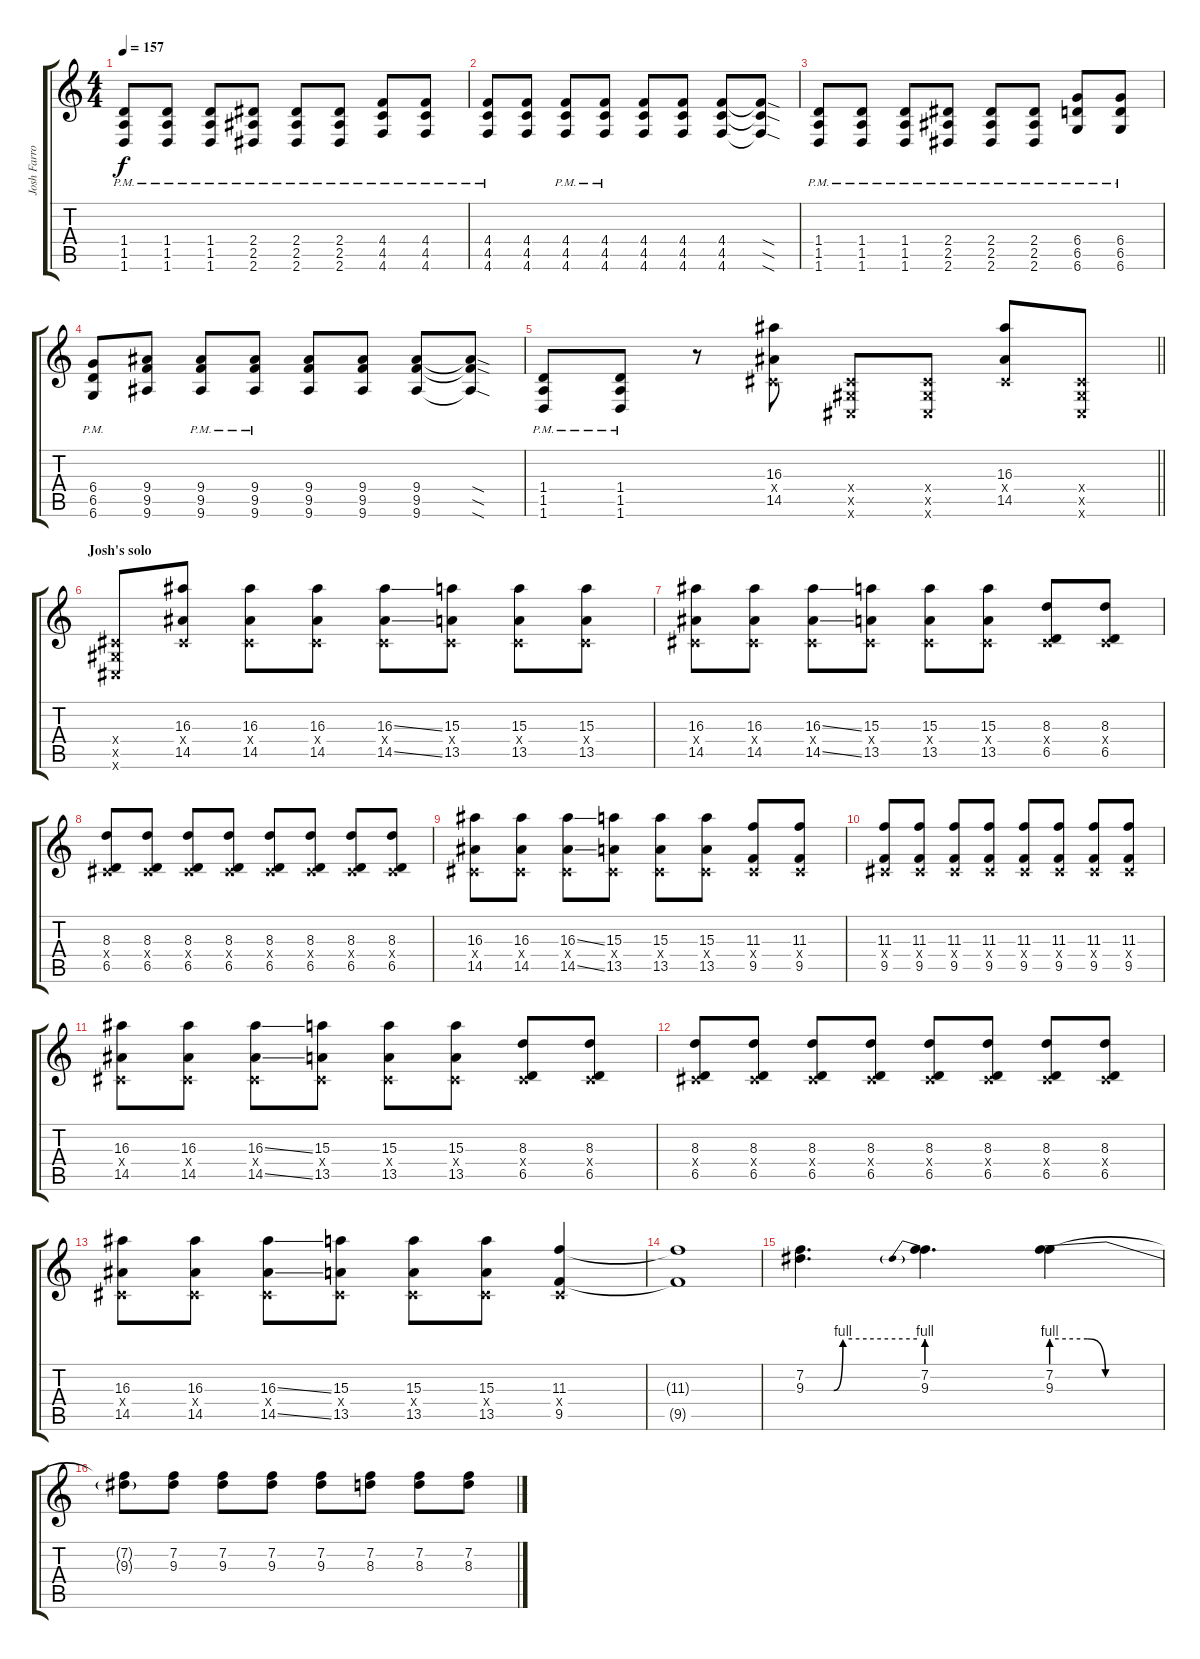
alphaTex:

\track ("Josh Farro | Lead Guitar" "Josh Farro") {instrument overdrivenguitar}
\staff {score tabs}
\tuning (Eb4 Bb3 Gb3 Db3 Ab2 Db2) {hide}
\ts (4 4)
\tempo 157
\clef g2
\ks c
(1.4{pm} 1.5{pm} 1.6{pm}).8{dy f} (1.4{pm} 1.5{pm} 1.6{pm}).8 (1.4{pm} 1.5{pm} 1.6{pm}).8 (2.4{pm} 2.5{pm} 2.6{pm}).8 (2.4{pm} 2.5{pm} 2.6{pm}).8 (2.4{pm} 2.5{pm} 2.6{pm}).8 (4.4{pm} 4.5{pm} 4.6{pm}).8 (4.4{pm} 4.5{pm} 4.6{pm}).8 |
(4.4{pm} 4.5{pm} 4.6{pm}).8 (4.4 4.5 4.6).8 (4.4{pm} 4.5{pm} 4.6{pm}).8 (4.4{pm} 4.5{pm} 4.6{pm}).8 (4.4 4.5 4.6).8 (4.4 4.5 4.6).8 (4.4 4.5 4.6).8 (4.4{sod t} 4.5{sod t} 4.6{sod t}).8 |
(1.4{pm} 1.5{pm} 1.6{pm}).8 (1.4{pm} 1.5{pm} 1.6{pm}).8 (1.4{pm} 1.5{pm} 1.6{pm}).8 (2.4{pm} 2.5{pm} 2.6{pm}).8 (2.4{pm} 2.5{pm} 2.6{pm}).8 (2.4{pm} 2.5{pm} 2.6{pm}).8 (6.4{pm} 6.5{pm} 6.6{pm}).8 (6.4{pm} 6.5{pm} 6.6{pm}).8 |
(6.4{pm} 6.5{pm} 6.6{pm}).8 (9.4 9.5 9.6).8 (9.4{pm} 9.5{pm} 9.6{pm}).8 (9.4{pm} 9.5{pm} 9.6{pm}).8 (9.4 9.5 9.6).8 (9.4 9.5 9.6).8 (9.4 9.5 9.6).8 (9.4{sod t} 9.5{sod t} 9.6{sod t}).8 |
\barLineRight lightlight
(1.4{pm} 1.5{pm} 1.6{pm}).8 (1.4{pm} 1.5{pm} 1.6{pm}).8 r.8 (16.3 0.4{x} 14.5).8 (0.4{x} 0.5{x} 0.6{x}).8 (0.4{x} 0.5{x} 0.6{x}).8 (16.3 0.4{x} 14.5).8 (0.4{x} 0.5{x} 0.6{x}).8 |
\section ("" "Josh's solo")
(0.4{x} 0.5{x} 0.6{x}).8 (16.3 0.4{x} 14.5).8 (16.3 0.4{x} 14.5).8 (16.3 0.4{x} 14.5).8 (16.3{ss} 0.4{x} 14.5{ss}).8 (15.3 0.4{x} 13.5).8 (15.3 0.4{x} 13.5).8 (15.3 0.4{x} 13.5).8 |
(16.3 0.4{x} 14.5).8 (16.3 0.4{x} 14.5).8 (16.3{ss} 0.4{x} 14.5{ss}).8 (15.3 0.4{x} 13.5).8 (15.3 0.4{x} 13.5).8 (15.3 0.4{x} 13.5).8 (8.3 0.4{x} 6.5).8 (8.3 0.4{x} 6.5).8 |
(8.3 0.4{x} 6.5).8 (8.3 0.4{x} 6.5).8 (8.3 0.4{x} 6.5).8 (8.3 0.4{x} 6.5).8 (8.3 0.4{x} 6.5).8 (8.3 0.4{x} 6.5).8 (8.3 0.4{x} 6.5).8 (8.3 0.4{x} 6.5).8 |
(16.3 0.4{x} 14.5).8 (16.3 0.4{x} 14.5).8 (16.3{ss} 0.4{x} 14.5{ss}).8 (15.3 0.4{x} 13.5).8 (15.3 0.4{x} 13.5).8 (15.3 0.4{x} 13.5).8 (11.3 0.4{x} 9.5).8 (11.3 0.4{x} 9.5).8 |
(11.3 0.4{x} 9.5).8 (11.3 0.4{x} 9.5).8 (11.3 0.4{x} 9.5).8 (11.3 0.4{x} 9.5).8 (11.3 0.4{x} 9.5).8 (11.3 0.4{x} 9.5).8 (11.3 0.4{x} 9.5).8 (11.3 0.4{x} 9.5).8 |
(16.3 0.4{x} 14.5).8 (16.3 0.4{x} 14.5).8 (16.3{ss} 0.4{x} 14.5{ss}).8 (15.3 0.4{x} 13.5).8 (15.3 0.4{x} 13.5).8 (15.3 0.4{x} 13.5).8 (8.3 0.4{x} 6.5).8 (8.3 0.4{x} 6.5).8 |
(8.3 0.4{x} 6.5).8 (8.3 0.4{x} 6.5).8 (8.3 0.4{x} 6.5).8 (8.3 0.4{x} 6.5).8 (8.3 0.4{x} 6.5).8 (8.3 0.4{x} 6.5).8 (8.3 0.4{x} 6.5).8 (8.3 0.4{x} 6.5).8 |
(16.3 0.4{x} 14.5).8 (16.3 0.4{x} 14.5).8 (16.3{ss} 0.4{x} 14.5{ss}).8 (15.3 0.4{x} 13.5).8 (15.3 0.4{x} 13.5).8 (15.3 0.4{x} 13.5).8 (11.3 0.4{x} 9.5).4 |
(11.3{t} 9.5{t}).1 |
(7.2 9.3{be (custom 0 0 15 0 20 4 60 4)}).4{d} (7.2 9.3{be (prebend 0 4 60 4)}).4{d} (7.2 9.3{be (custom 0 4 20 4 30 0 60 0)}).4 |
(7.2{t} 9.3{t}).8 (7.2 9.3).8 (7.2 9.3).8 (7.2 9.3).8 (7.2 9.3).8 (7.2 8.3).8 (7.2 8.3).8 (7.2 8.3).8
